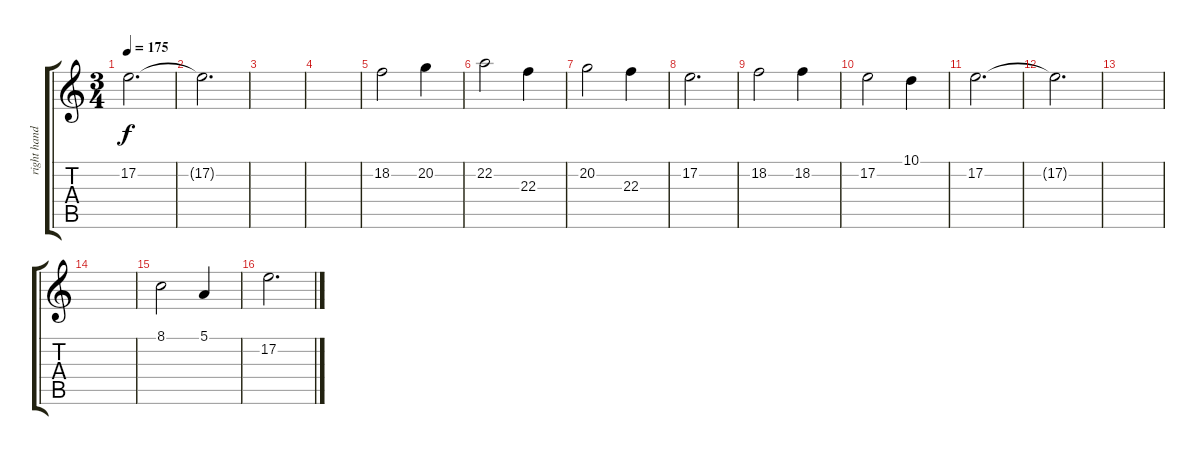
\track ("right hand" "right hand") {instrument acousticgrandpiano}
\staff {score tabs}
\tuning (E4 B3 G3 D3 A2 E2) {hide}
\ts (3 4)
\tempo 175
\clef g2
\ks c
17.2.2{d dy f} |
17.2{t}.2{d} |
|
|
18.2.2 20.2.4 |
22.2.2 22.3.4 |
20.2.2 22.3.4 |
17.2.2{d} |
18.2.2 18.2.4 |
17.2.2 10.1.4 |
17.2.2{d} |
17.2{t}.2{d} |
|
|
8.1.2 5.1.4 |
17.2.2{d}
